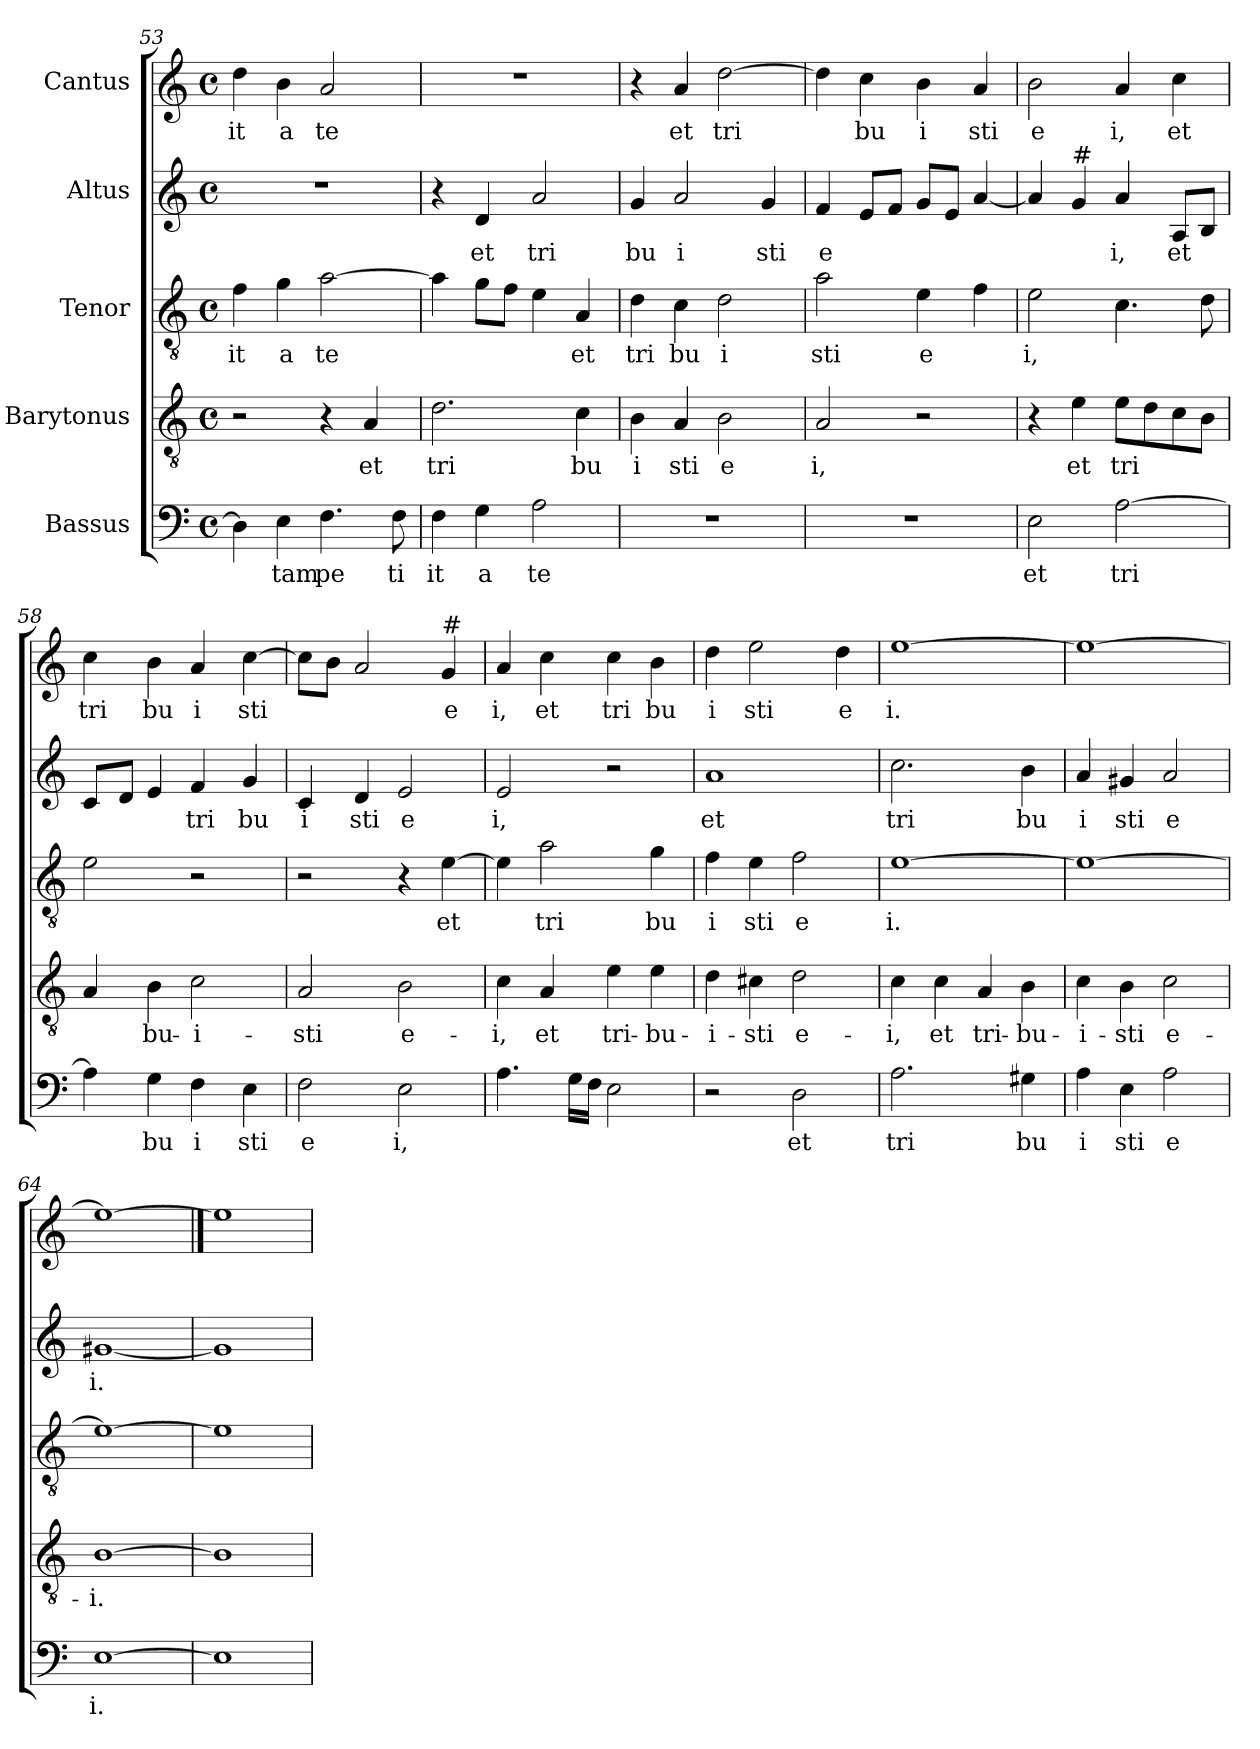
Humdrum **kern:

**kern	**text	**kern	**text	**kern	**text	**kern	**text	**kern	**text
*part5	*part5	*part4	*part4	*part3	*part3	*part2	*part2	*part1	*part1
*staff5	*staff5	*staff4	*staff4	*staff3	*staff3	*staff2	*staff2	*staff1	*staff1
*I"Bassus	*	*I"Barytonus	*	*I"Tenor	*	*I"Altus	*	*I"Cantus	*
*clefF4	*	*clefGv2	*	*clefGv2	*	*clefG2	*	*clefG2	*
*M4/4	*	*M4/4	*	*M4/4	*	*M4/4	*	*M4/4	*
*met(c)	*	*met(c)	*	*met(c)	*	*met(c)	*	*met(c)	*
=53	=53	=53	=53	=53	=53	=53	=53	=53	=53
!	!	!	!	!	!LO:LY:b:cj	!	!	!	!LO:LY:b:cj
4D\]	.	2r	.	4f\	it	1r	.	4dd\	it
!	!LO:LY:b:cj	!	!	!	!LO:LY:b:cj	!	!	!	!LO:LY:b:cj
4E\	tam	.	.	4g\	a	.	.	4b\	a
!	!LO:LY:b:cj	!	!	!	!LO:LY:b:cj	!	!	!	!LO:LY:b:cj
4.F\	pe	4r	.	[>2a\	te	.	.	2a/	te
!	!	!	!LO:LY:b:cj	!	!	!	!	!	!
.	.	4A/	et	.	.	.	.	.	.
!	!LO:LY:b:cj	!	!	!	!	!	!	!	!
8F\	ti	.	.	.	.	.	.	.	.
=54	=54	=54	=54	=54	=54	=54	=54	=54	=54
!	!LO:LY:b:cj	!	!LO:LY:b:cj	!	!	!	!	!	!
4F\	it	2.d\	tri	4a\]	.	4r	.	1r	.
!	!LO:LY:b:cj	!	!	!	!	!	!LO:LY:b:cj	!	!
4G\	a	.	.	8g\L	.	4d/	et	.	.
.	.	.	.	8f\J	.	.	.	.	.
!	!LO:LY:b:cj	!	!	!	!	!	!LO:LY:b:cj	!	!
2A\	te	.	.	4e\	.	2a/	tri	.	.
!	!	!	!LO:LY:b:cj	!	!LO:LY:b:cj	!	!	!	!
.	.	4c\	bu	4A/	et	.	.	.	.
=55	=55	=55	=55	=55	=55	=55	=55	=55	=55
!	!	!	!LO:LY:b:cj	!	!LO:LY:b:cj	!	!LO:LY:b:cj	!	!
1r	.	4B\	i	4d\	tri	4g/	bu	4r	.
!	!	!	!LO:LY:b:cj	!	!LO:LY:b:cj	!	!LO:LY:b:cj	!	!LO:LY:b:cj
.	.	4A/	sti	4c\	bu	2a/	i	4a/	et
!	!	!	!LO:LY:b:cj	!	!LO:LY:b:cj	!	!	!	!LO:LY:b:cj
.	.	2B\	e	2d\	i	.	.	[>2dd\	tri
!	!	!	!	!	!	!	!LO:LY:b:cj	!	!
.	.	.	.	.	.	4g/	sti	.	.
=56	=56	=56	=56	=56	=56	=56	=56	=56	=56
!	!	!	!LO:LY:b:cj	!	!LO:LY:b:cj	!	!LO:LY:b:cj	!	!
1r	.	2A/	i,	2a\	sti	4f/	e	4dd\]	.
!	!	!	!	!	!	!	!	!	!LO:LY:b:cj
.	.	.	.	.	.	8e/L	.	4cc\	bu
.	.	.	.	.	.	8f/J	.	.	.
!	!	!	!	!	!LO:LY:b:cj	!	!	!	!LO:LY:b:cj
.	.	2r	.	4e\	e	8g/L	.	4b\	i
.	.	.	.	.	.	8e/J	.	.	.
!	!	!	!	!	!	!	!	!	!LO:LY:b:cj
.	.	.	.	4f\	.	[<4a/	.	4a/	sti
=57	=57	=57	=57	=57	=57	=57	=57	=57	=57
!	!LO:LY:b:cj	!	!	!	!LO:LY:b:cj	!	!	!	!LO:LY:b:cj
2E\	et	4r	.	2e\	i,	4a/]	.	2b\	e
!	!	!	!	!	!	!LO:TX:a:t=#	!	!	!
!	!	!	!LO:LY:b:cj	!	!	!	!	!	!
.	.	4e\	et	.	.	4g/	.	.	.
!	!LO:LY:b:cj	!	!LO:LY:b	!	!	!	!LO:LY:b:cj	!	!LO:LY:b:cj
[>2A\	tri	8e\L	tri	4.c\	.	4a/	i,	4a/	i,
.	.	8d\	.	.	.	.	.	.	.
!	!	!	!	!	!	!	!LO:LY:b:cj	!	!LO:LY:b:cj
.	.	8c\	.	.	.	8A/L	et	4cc\	et
.	.	8B\J	.	8d\	.	8B/J	.	.	.
!!LO:LB:g=z
=58	=58	=58	=58	=58	=58	=58	=58	=58	=58
!	!	!	!	!	!	!	!	!	!LO:LY:b:cj
*	*	*^	*	*	*	*	*	*	*
4A\]	.	4A/	32ryy	.	2e\	.	8c/L	.	4cc\	tri
.	.	.	2ryy	.	.	.	.	.	.	.
.	.	.	.	.	.	.	8d/J	.	.	.
!	!LO:LY:b:cj	!	!	!LO:LY:b:cj	!	!	!	!	!	!LO:LY:b:cj
4G\	bu	4B\	.	bu-	.	.	4e/	.	4b\	bu
!	!LO:LY:b:cj	!	!	!LO:LY:b:cj	!	!	!	!LO:LY:b:cj	!	!LO:LY:b:cj
4F\	i	2c\	.	-i-	2r	.	4f/	tri	4a/	i
.	.	.	4...ryy	.	.	.	.	.	.	.
!	!LO:LY:b:cj	!	!	!	!	!	!	!LO:LY:b:cj	!	!LO:LY:b
4E\	sti	.	.	.	.	.	4g/	bu	[>4cc\	sti
=59	=59	=59	=59	=59	=59	=59	=59	=59	=59	=59
!	!LO:LY:b:cj	!	!	!LO:LY:b:cj	!	!	!	!LO:LY:b:cj	!	!
*	*	*v	*v	*	*	*	*	*	*	*
2F\	e	2A/	-sti	2r	.	4c/	i	8cc\L]	.
.	.	.	.	.	.	.	.	8b\J	.
!	!	!	!	!	!	!	!LO:LY:b:cj	!	!
.	.	.	.	.	.	4d/	sti	2a/	.
!	!LO:LY:b:cj	!	!LO:LY:b:cj	!	!	!	!LO:LY:b:cj	!	!
2E\	i,	2B\	e-	4r	.	2e/	e	.	.
!	!	!	!	!	!	!	!	!LO:TX:a:t=#	!
!	!	!	!	!	!LO:LY:b:cj	!	!	!	!LO:LY:b:cj
.	.	.	.	[>4e\	et	.	.	4g/	e
=60	=60	=60	=60	=60	=60	=60	=60	=60	=60
!	!	!	!LO:LY:b:cj	!	!	!	!LO:LY:b:cj	!	!LO:LY:b:cj
4.A\	.	4c\	-i,	4e\]	.	2e/	i,	4a/	i,
!	!	!	!LO:LY:b:cj	!	!LO:LY:b:cj	!	!	!	!LO:LY:b:cj
.	.	4A/	et	2a\	tri	.	.	4cc\	et
16G\L	.	.	.	.	.	.	.	.	.
16F\J	.	.	.	.	.	.	.	.	.
!	!	!	!LO:LY:b:cj	!	!	!	!	!	!LO:LY:b:cj
2E\	.	4e\	tri-	.	.	2r	.	4cc\	tri
!	!	!	!LO:LY:b:cj	!	!LO:LY:b:cj	!	!	!	!LO:LY:b:cj
.	.	4e\	-bu-	4g\	bu	.	.	4b\	bu
=61	=61	=61	=61	=61	=61	=61	=61	=61	=61
!	!	!	!LO:LY:b:cj	!	!LO:LY:b:cj	!	!LO:LY:b:cj	!	!LO:LY:b:cj
2r	.	4d\	-i-	4f\	i	1a	et	4dd\	i
!	!	!	!LO:LY:b:cj	!	!LO:LY:b:cj	!	!	!	!LO:LY:b:cj
.	.	4c#X\	-sti	4e\	sti	.	.	2ee\	sti
!	!LO:LY:b:cj	!	!LO:LY:b:cj	!	!LO:LY:b:cj	!	!	!	!
2D\	et	2d\	e-	2f\	e	.	.	.	.
!	!	!	!	!	!	!	!	!	!LO:LY:b:cj
.	.	.	.	.	.	.	.	4dd\	e
=62	=62	=62	=62	=62	=62	=62	=62	=62	=62
!	!LO:LY:b:cj	!	!LO:LY:b:cj	!	!LO:LY:b:rj	!	!LO:LY:b:cj	!	!LO:LY:b:rj
2.A\	tri	4c\	-i,	[>1e	i.	2.cc\	tri	[>1ee	i.
!	!	!	!LO:LY:b:cj	!	!	!	!	!	!
.	.	4c\	et	.	.	.	.	.	.
!	!	!	!LO:LY:b:cj	!	!	!	!	!	!
.	.	4A/	tri-	.	.	.	.	.	.
!	!LO:LY:b:cj	!	!LO:LY:b:cj	!	!	!	!LO:LY:b:cj	!	!
4G#X\	bu	4B\	-bu-	.	.	4b\	bu	.	.
=63	=63	=63	=63	=63	=63	=63	=63	=63	=63
!	!LO:LY:b:cj	!	!LO:LY:b:cj	!	!	!	!LO:LY:b:cj	!	!
4A\	i	4c\	-i-	1e_>	.	4a/	i	1ee_>	.
!	!LO:LY:b:cj	!	!LO:LY:b:cj	!	!	!	!LO:LY:b:cj	!	!
4E\	sti	4B\	-sti	.	.	4g#X/	sti	.	.
!	!LO:LY:b:cj	!	!LO:LY:b:cj	!	!	!	!LO:LY:b:cj	!	!
2A\	e	2c\	e-	.	.	2a/	e	.	.
=64	=64	=64	=64	=64	=64	=64	=64	=64	=64
!	!LO:LY:b:cj	!	!LO:LY:b:cj	!	!	!	!LO:LY:b:cj	!	!
[1E	i.	[1B	-i.	1e_	.	[1g#X	i.	1ee_	.
=65	==65	=65	==65	=65	==65	=65	==65	==65	==65
1E]	.	1B]	.	1e]	.	1g#]	.	1ee]	.
=	=	=	=	=	=	=	=	=	=
*-	*-	*-	*-	*-	*-	*-	*-	*-	*-
